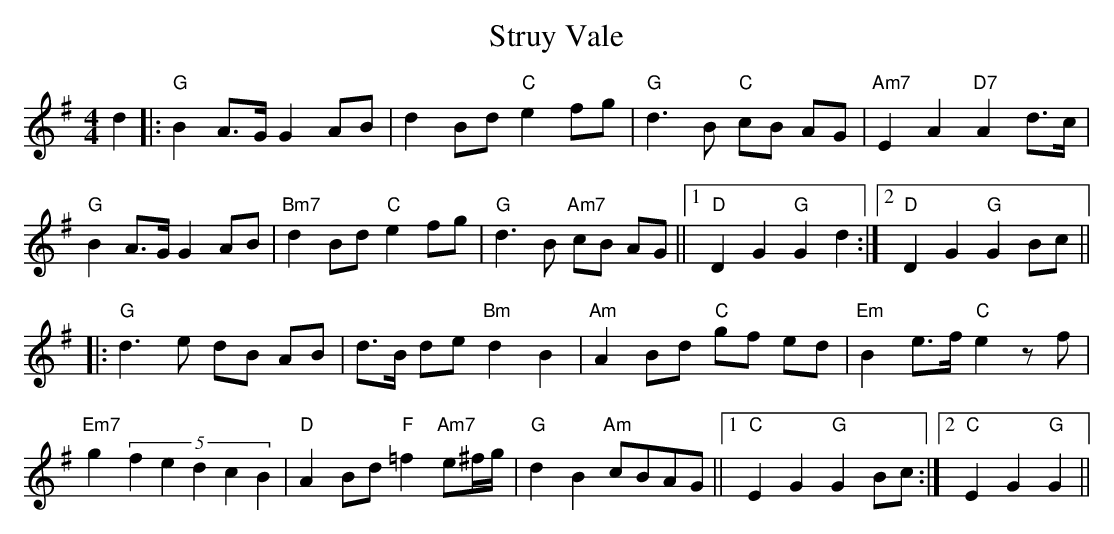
X:1
T: Struy Vale
M: 4/4
L: 1/8
K: Gmaj
d2|:"G" B2 A>G G2 AB|d2 Bd"C" e2 fg|"G" d3 B"C" cB AG|"Am7" E2 A2"D7" A2 d>c|
"G" B2 A>G G2 AB|"Bm7" d2 Bd"C" e2 fg|"G" d3 B"Am7" cB AG||1 "D" D2 G2"G" G2 d2:|2 "D" D2 G2"G" G2 Bc||
|:"G" d3 e dB AB|d>B de"Bm" d2 B2|"Am" A2 Bd"C" gf ed|"Em" B2 e>f"C" e2 z f|
"Em7" g2 (5:3:5f2 e2 d2 c2 B2|"D" A2 Bd"F" =f2"Am7" e^f/g/|"G" d2 B2"Am" cBAG||1 "C" E2 G2"G" G2 Bc:|2 "C" E2 G2"G" G2||
